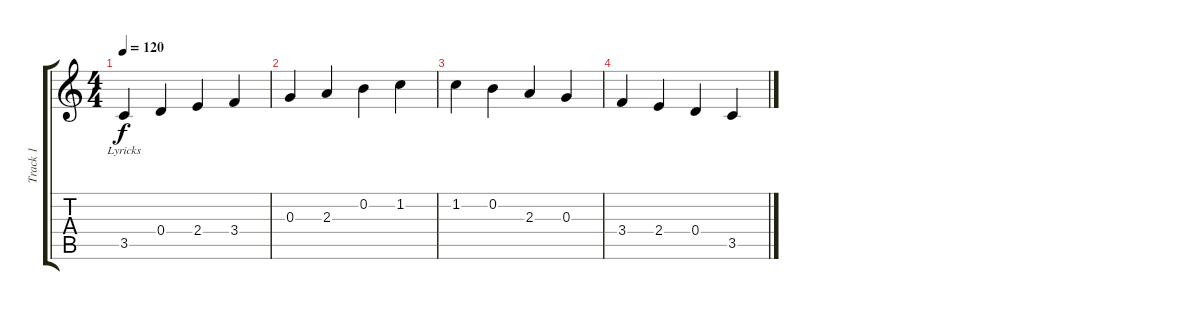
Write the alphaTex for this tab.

\track ("Track 1" "Track 1") {instrument acousticguitarsteel}
\staff {score tabs}
\tuning (E4 B3 G3 D3 A2 E2) {hide}
\ts (4 4)
\tempo 120
\clef g2
\ks c
3.5.4{lyrics (0 "Lyricks") lyrics (1 "") lyrics (2 "") lyrics (3 "") lyrics (4 "") dy f instrument acousticguitarsteel} 0.4.4 2.4.4 3.4.4 |
0.3.4 2.3.4 0.2.4 1.2.4 |
1.2.4 0.2.4 2.3.4 0.3.4 |
3.4.4 2.4.4 0.4.4 3.5.4
